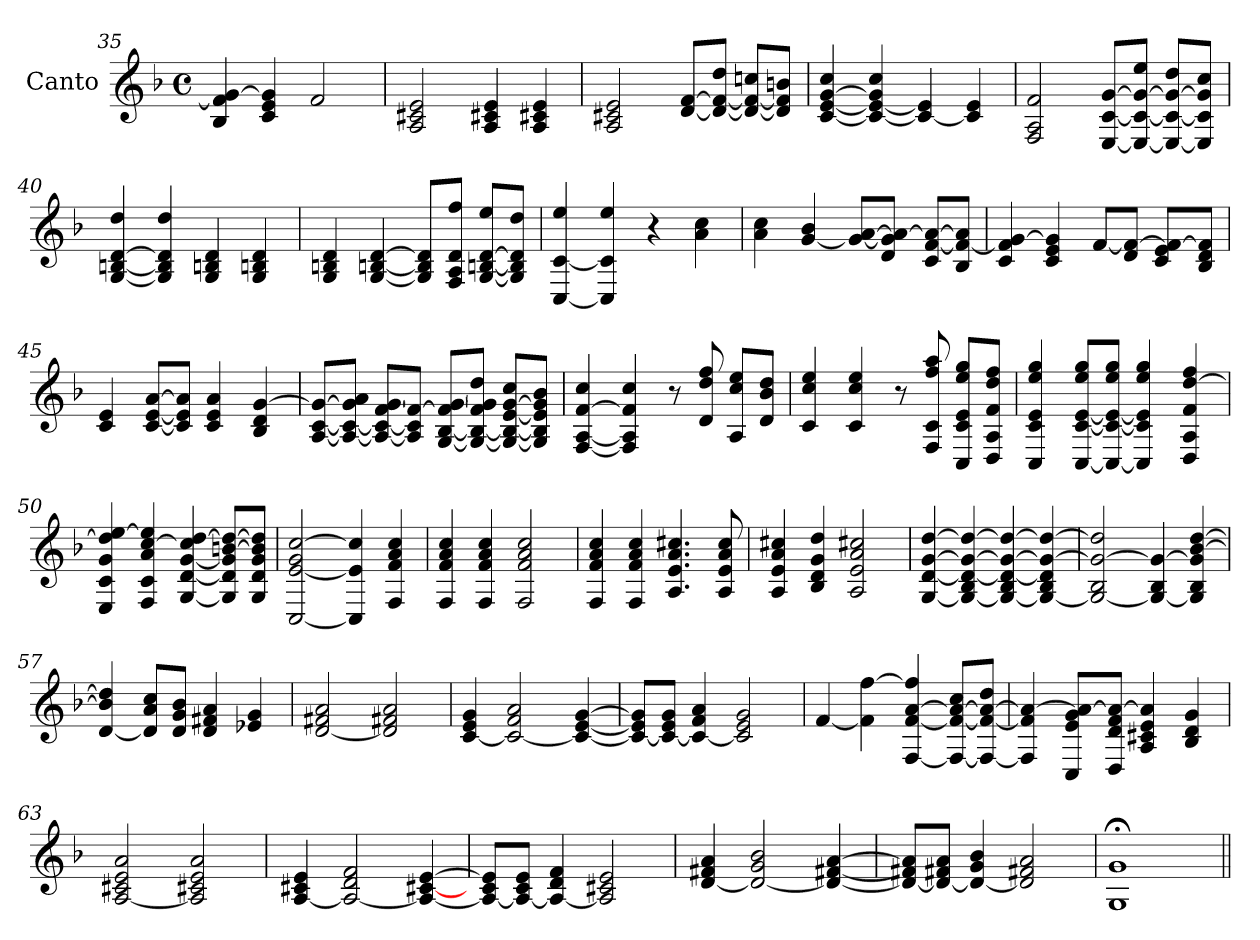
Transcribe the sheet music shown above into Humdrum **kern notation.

**kern
*part1
*staff1
*I"Canto
*clefG2
*k[b-]
*F:
*M4/4
*met(c)
=35
4B- 4f] [4g
4c 4e 4g]
2f
=36
2A 2c#X 2e
4A 4c#X 4e
4A 4c#X 4e
=37
2A 2c#X 2e
[8d [8fL
8d_ 8f_ 8ddJ
8d_ 8f_ 8ccnL
8d] 8f] 8bnJ
=38
[4c [4e [4g 4cc
4c_ 4e_ 4g] 4cc
4c_ 4e]
4c] 4e
=39
2F 2A 2f
[8E [8c [8gL
8E_ 8c_ 8g_ 8eeJ
8E_ 8c_ 8g_ 8ddL
8E] 8c] 8g] 8ccJ
=40
[4G [4Bn [4d 4dd
4G] 4B] 4d] 4dd
4G 4Bn 4d
4G 4Bn 4d
=41
4G 4Bn 4d
[4G [4Bn [4d
8G] 8B] 8d]L
8F 8A 8d 8ffJ
[8G [8Bn [8d 8eeL
8G] 8B] 8d] 8ddJ
=42
[4C [4c 4ee
4C] 4c] 4ee
4r
4a 4cc
=43
4a 4cc
[4g 4b-
8g_ [8aL
8d 8g] 8a_J
8c [8f 8a_L
8B- 8f_ 8a]J
=44
4c 4f] [4g
4c 4e 4g]
[8fL
8d 8f_J
8c 8e 8f_L
8B- 8d 8f]J
=45
4c 4e
[8c [8e [8aL
8c] 8e] 8a]J
4c 4e 4a
4B- 4d [4g
=46
[8A [8c 8g_L
8A_ 8c_ 8g] 8aJ
8A_ 8c_ [8f 8gL
8A] 8c] 8f_J
[8G [8B- 8f_ [8gL
8G_ 8B-_ 8f] 8g] 8ddJ
8G_ 8B-_ [8e [8g 8ccL
8G] 8B-] 8e] 8g] 8b-J
=47
[4F [4A [4f 4cc
4F] 4A] 4f] 4cc
8r
8d 8dd 8ff
8A 8cc 8eeL
8d 8b- 8ddJ
=48
4c 4cc 4ee
4c 4cc 4ee
8r
8F 8c 8ff 8aa
8C 8c 8e 8ee 8ggL
8D 8A 8f 8dd 8ffJ
=49
4C 4c 4e 4ee 4gg
[8C [8c [8e 8ee 8ggL
8C_ 8c_ 8e_ 8ee 8ggJ
4C] 4c] 4e] 4ee 4gg
4D 4A 4f [4dd 4ff
=50
4E 4c 4g 4dd] [4ee
4F 4c 4a [4cc 4ee]
[4G [4d [4g 4cc] [4dd
8G] 8d] 8g] [8bn 8dd_L
8G 8d 8g 8b] 8dd]J
=51
[2C [2e 2g [2cc
4C] 4e] 4cc]
4F 4f 4a 4cc
=52
4F 4f 4a 4cc
4F 4f 4a 4cc
2F 2f 2a 2cc
=53
4F 4f 4a 4cc
4F 4f 4a 4cc
4.A 4.e 4.a 4.cc#X
8A 8e 8a 8cc#
=54
4A 4e 4a 4cc#X
4B- 4d 4g 4dd
2A 2e 2a 2cc#X
=55
[4G [4d [4g [4dd
4G_ 4B- 4d_ 4g_ 4dd_
4G_ 4B- 4d_ 4g_ 4dd_
4G_ 4B- 4d] 4g_ 4dd_
=56
2G_ 2B- 2g_ 2dd]
4G_ 4B- 4g_
4G] 4B- 4g] [4b- [4dd
=57
[4d 4b-] 4dd]
8d] 8a 8ccL
8d 8g 8b-J
4d 4f#X 4a
4e-X 4g
=58
[2d 2f#X 2a
2d] 2f#X 2a
=59
[4c 4e 4g
2c_ 2f 2a
4c_ [4e [4g
=60
8c_ 8e] 8g]L
8c_ 8e 8gJ
4c_ 4f 4a
2c] 2e 2g
=61
[4f
4f] [4ff
[4F [4f [4a 4ff]
8F_ 8f_ 8a_ 8ccL
8F_ 8f_ 8a_ 8ddJ
=62
4F] 4f] 4a_
8C 8e 8g 8a_L
8D 8d 8f 8a_J
4A 4c#X 4e 4a]
4B- 4d 4g
=63
[2A 2c#X 2e 2a
2A] 2c#X 2e 2a
=64
[4A 4c#X 4e
2A_ 2d 2f
4A_ [4c#X [4e
=65
8A_ 8c 8e]L
8A_ 8c 8eJ
4A_ 4d 4f
2A] 2c#X 2e
=66
[4d 4f#X 4a
2d_ 2g 2b-
4d_ [4f#X [4a
=67
8d_ 8f#X] 8a]L
8d_ 8f#X 8aJ
4d_ 4g 4b-
2d] 2f#X 2a
=68
1G;< 1g;<
=||
*-
